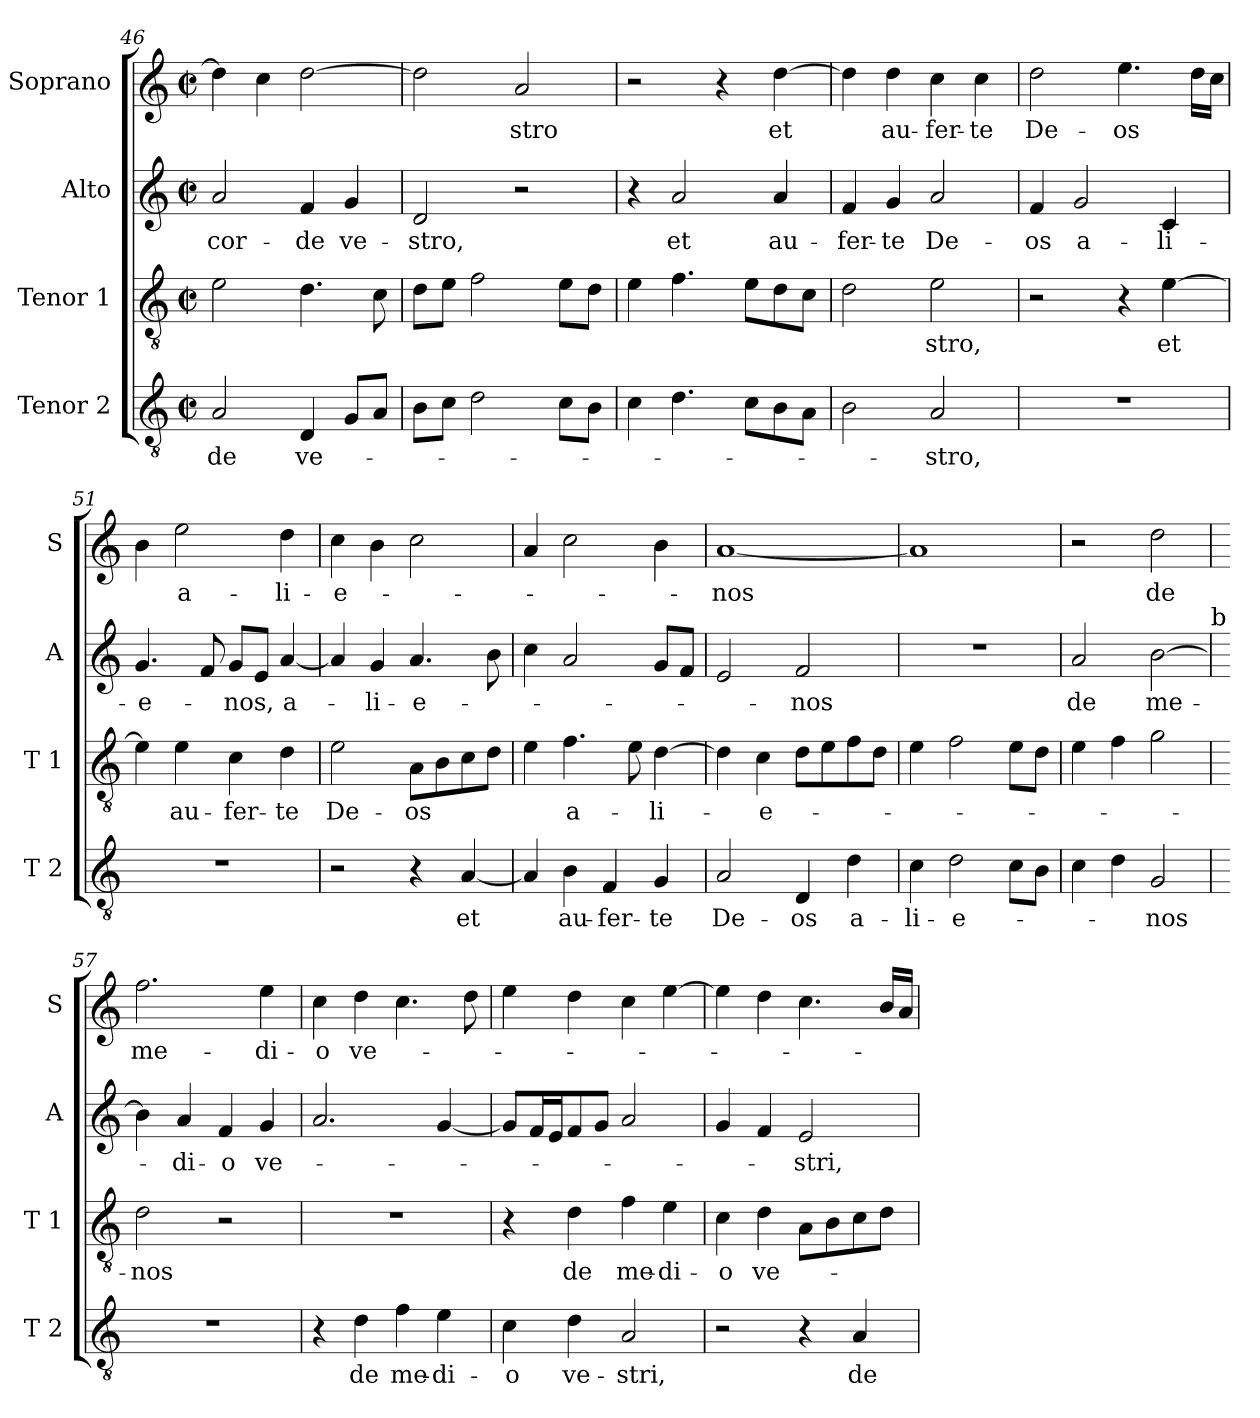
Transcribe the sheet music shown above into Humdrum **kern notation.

**kern	**text	**kern	**text	**kern	**text	**kern	**text
*part4	*part4	*part3	*part3	*part2	*part2	*part1	*part1
*staff4	*staff4	*staff3	*staff3	*staff2	*staff2	*staff1	*staff1
*I"Tenor 2	*	*I"Tenor 1	*	*I"Alto	*	*I"Soprano	*
*I'T 2	*	*I'T 1	*	*I'A	*	*I'S	*
*clefGv2	*	*clefGv2	*	*clefG2	*	*clefG2	*
*k[]	*	*k[]	*	*k[]	*	*k[]	*
*C:	*	*C:	*	*C:	*	*C:	*
*M2/2	*	*M2/2	*	*M2/2	*	*M2/2	*
*met(c|)	*	*met(c|)	*	*met(c|)	*	*met(c|)	*
=46	=46	=46	=46	=46	=46	=46	=46
2A/	-de	2e\	.	2a/	cor-	4dd\]	.
.	.	.	.	.	.	4cc\	.
4D/	ve-	4.d\	.	4f/	-de	[2dd\	.
8G/L	.	.	.	4g/	ve-	.	.
8A/J	.	8c\	.	.	.	.	.
=47	=47	=47	=47	=47	=47	=47	=47
8B\L	.	8d\L	.	2d/	-stro,	2dd\]	.
8c\J	.	8e\J	.	.	.	.	.
2d\	.	2f\	.	.	.	.	.
.	.	.	.	2r	.	2a/	-stro
8c\L	.	8e\L	.	.	.	.	.
8B\J	.	8d\J	.	.	.	.	.
=48	=48	=48	=48	=48	=48	=48	=48
4c\	.	4e\	.	4r	.	2r	.
4.d\	.	4.f\	.	2a/	et	.	.
.	.	.	.	.	.	4r	.
8c\L	.	8e\L	.	.	.	.	.
8B\	.	8d\	.	4a/	au-	[4dd\	et
8A\J	.	8c\J	.	.	.	.	.
=49	=49	=49	=49	=49	=49	=49	=49
2B\	.	2d\	.	4f/	-fer-	4dd\]	.
.	.	.	.	4g/	-te	4dd\	au-
2A/	-stro,	2e\	-stro,	2a/	De-	4cc\	-fer-
.	.	.	.	.	.	4cc\	-te
=50	=50	=50	=50	=50	=50	=50	=50
1r	.	2r	.	4f/	-os	2dd\	De-
.	.	.	.	2g/	a-	.	.
.	.	4r	.	.	.	4.ee\	-os
.	.	[4e\	et	4c/	-li-	.	.
.	.	.	.	.	.	16dd\LL	.
.	.	.	.	.	.	16cc\JJ	.
!!LO:LB:g=z
=51	=51	=51	=51	=51	=51	=51	=51
1r	.	4e\]	.	4.g/	-e-	4b\	.
.	.	4e\	au-	.	.	2ee\	a-
.	.	.	.	8f/	.	.	.
.	.	4c\	-fer-	8g/L	-nos,	.	.
.	.	.	.	8e/J	.	.	.
.	.	4d\	-te	[4a/	a-	4dd\	-li-
=52	=52	=52	=52	=52	=52	=52	=52
2r	.	2e\	De-	4a/]	.	4cc\	-e-
.	.	.	.	4g/	-li-	4b\	.
4r	.	8A\L	-os	4.a/	-e-	2cc\	.
.	.	8B\	.	.	.	.	.
[4A/	et	8c\	.	.	.	.	.
.	.	8d\J	.	8b\	.	.	.
=53	=53	=53	=53	=53	=53	=53	=53
4A/]	.	4e\	.	4cc\	.	4a/	.
4B\	au-	4.f\	a-	2a/	.	2cc\	.
4F/	-fer-	.	.	.	.	.	.
.	.	8e\	.	.	.	.	.
4G/	-te	[4d\	-li-	8g/L	.	4b\	.
.	.	.	.	8f/J	.	.	.
=54	=54	=54	=54	=54	=54	=54	=54
2A/	De-	4d\]	.	2e/	.	[1a	-nos
.	.	4c\	-e-	.	.	.	.
4D/	-os	8d\L	.	2f/	-nos	.	.
.	.	8e\	.	.	.	.	.
4d\	a-	8f\	.	.	.	.	.
.	.	8d\J	.	.	.	.	.
=55	=55	=55	=55	=55	=55	=55	=55
4c\	-li-	4e\	.	1r	.	1a]	.
2d\	-e-	2f\	.	.	.	.	.
8c\L	.	8e\L	.	.	.	.	.
8B\J	.	8d\J	.	.	.	.	.
=56	=56	=56	=56	=56	=56	=56	=56
4c\	.	4e\	.	2a/	de	2r	.
4d\	.	4f\	.	.	.	.	.
2G/	-nos	2g\	.	[2b\	me-	2dd\	de
!	!	!	!	!LO:TX:a:t=b	!	!	!
!!LO:LB:g=z
=57	=57	=57	=57	=57	=57	=57	=57
1r	.	2d\	-nos	4b\]	.	2.ff\	me-
.	.	.	.	4a/	-di-	.	.
.	.	2r	.	4f/	-o	.	.
.	.	.	.	4g/	ve-	4ee\	-di-
=58	=58	=58	=58	=58	=58	=58	=58
4r	.	1r	.	2.a/	.	4cc\	-o
4d\	de	.	.	.	.	4dd\	ve-
4f\	me-	.	.	.	.	4.cc\	.
4e\	-di-	.	.	[4g/	.	.	.
.	.	.	.	.	.	8dd\	.
=59	=59	=59	=59	=59	=59	=59	=59
4c\	-o	4r	.	8g/L]	.	4ee\	.
.	.	.	.	16f/L	.	.	.
.	.	.	.	16e/J	.	.	.
4d\	ve-	4d\	de	8f/	.	4dd\	.
.	.	.	.	8g/J	.	.	.
2A/	-stri,	4f\	me-	2a/	.	4cc\	.
.	.	4e\	-di-	.	.	[4ee\	.
=60	=60	=60	=60	=60	=60	=60	=60
2r	.	4c\	-o	4g/	.	4ee\]	.
.	.	4d\	ve-	4f/	.	4dd\	.
4r	.	8A\L	.	2e/	-stri,	4.cc\	.
.	.	8B\	.	.	.	.	.
4A/	de	8c\	.	.	.	.	.
.	.	8d\J	.	.	.	16b/LL	.
.	.	.	.	.	.	16a/JJ	.
=	=	=	=	=	=	=	=
*-	*-	*-	*-	*-	*-	*-	*-
